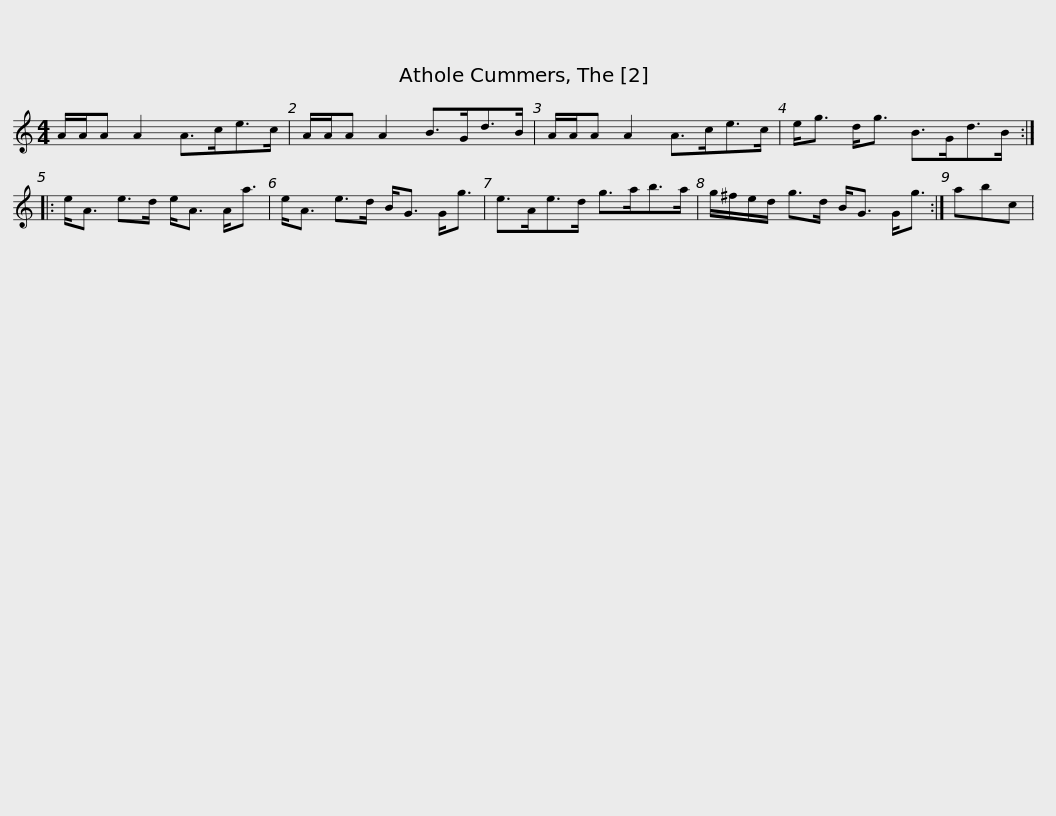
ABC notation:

X:1
L:1/8
M:4/4
I:linebreak $
K:C
V:1 treble
V:1
 A/A/A A2 A>ce>c | A/A/A A2 B>Gd>B | A/A/A A2 A>ce>c | e<g d<g B>Gd>B ::$ e<A e>d e<A A<a | %5
 e<A e>d B<G G<g | e>Ae>d g>ab>a | g/^f/e/d/ g>d B<G G<g :| abc | %9
